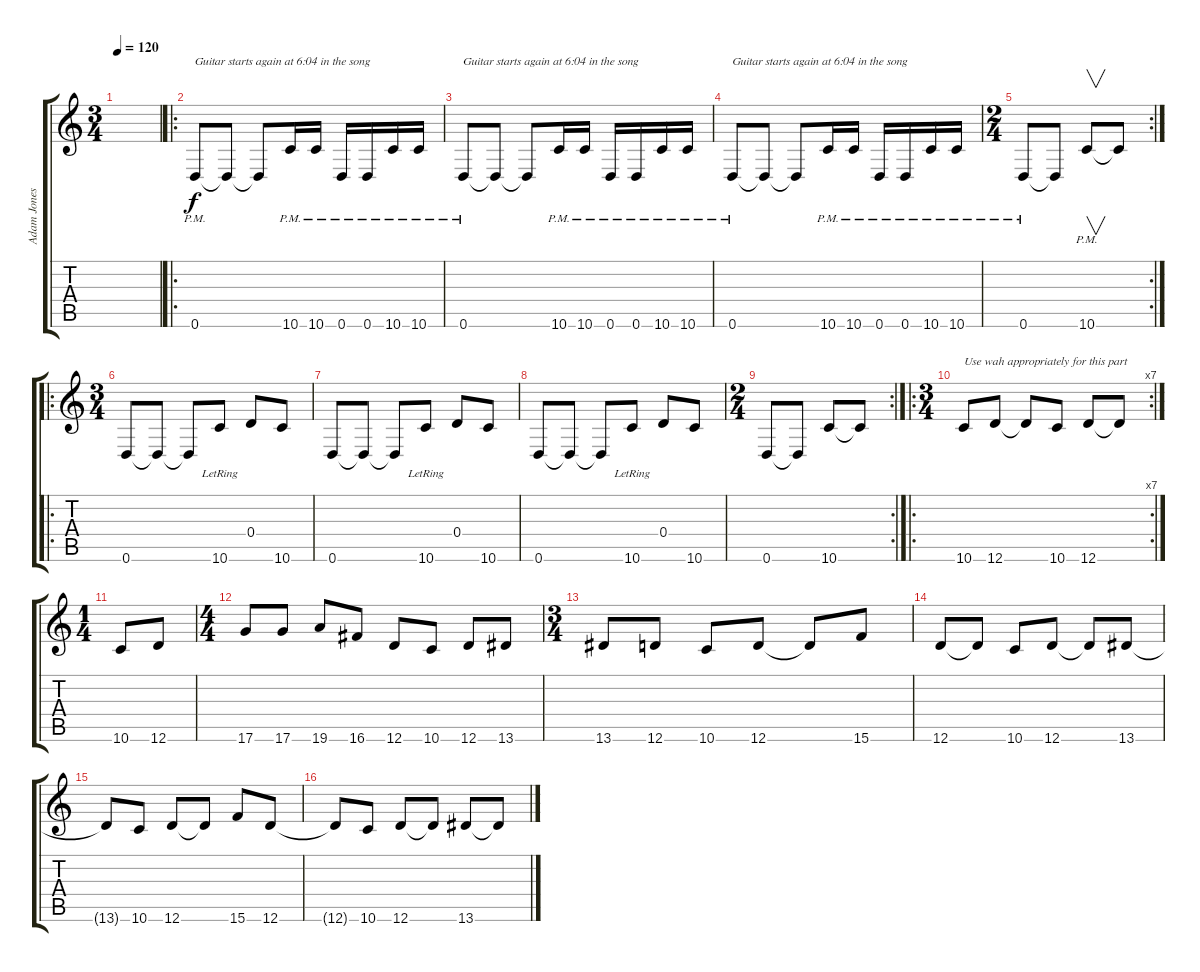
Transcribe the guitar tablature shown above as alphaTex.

\track ("Adam Jones (Distorted)" "Adam Jones") {instrument distortionguitar}
\staff {score tabs}
\tuning (E4 B3 G3 D3 A2 D2) {hide}
\ts (3 4)
\tempo 120
\clef g2
\ks c
|
\ro
0.6{pm}.8{txt "Guitar starts again at 6:04 in the song"} 0.6{t}.8 0.6{t}.8 10.6{pm}.16 10.6{pm}.16 0.6{pm}.16 0.6{pm}.16 10.6{pm}.16 10.6{pm}.16 |
0.6{pm}.8{txt "Guitar starts again at 6:04 in the song"} 0.6{t}.8 0.6{t}.8 10.6{pm}.16 10.6{pm}.16 0.6{pm}.16 0.6{pm}.16 10.6{pm}.16 10.6{pm}.16 |
0.6{pm}.8{txt "Guitar starts again at 6:04 in the song"} 0.6{t}.8 0.6{t}.8 10.6{pm}.16 10.6{pm}.16 0.6{pm}.16 0.6{pm}.16 10.6{pm}.16 10.6{pm}.16 |
\rc 2
\ts (2 4)
0.6{pm}.8 0.6{t}.8 10.6{pm}.8{v} 10.6{t}.8 |
\ro
\ts (3 4)
0.6.8 0.6{t}.8 0.6{t}.8 10.6{lr}.8 0.4.8 10.6.8 |
0.6.8 0.6{t}.8 0.6{t}.8 10.6{lr}.8 0.4.8 10.6.8 |
0.6.8 0.6{t}.8 0.6{t}.8 10.6{lr}.8 0.4.8 10.6.8 |
\rc 2
\ts (2 4)
0.6.8 0.6{t}.8 10.6.8 10.6{t}.8 |
\ro
\rc 7
\ts (3 4)
10.6.8{txt "Use wah appropriately for this part"} 12.6.8 12.6{t}.8 10.6.8 12.6.8 12.6{t}.8 |
\ts (1 4)
10.6.8 12.6.8 |
\ts (4 4)
17.6.8 17.6.8 19.6.8 16.6.8 12.6.8 10.6.8 12.6.8 13.6.8 |
\ts (3 4)
13.6.8 12.6.8 10.6.8 12.6.8 12.6{t}.8 15.6.8 |
12.6.8 12.6{t}.8 10.6.8 12.6.8 12.6{t}.8 13.6.8 |
13.6{t}.8 10.6.8 12.6.8 12.6{t}.8 15.6.8 12.6.8 |
12.6{t}.8 10.6.8 12.6.8 12.6{t}.8 13.6.8 13.6{t}.8
